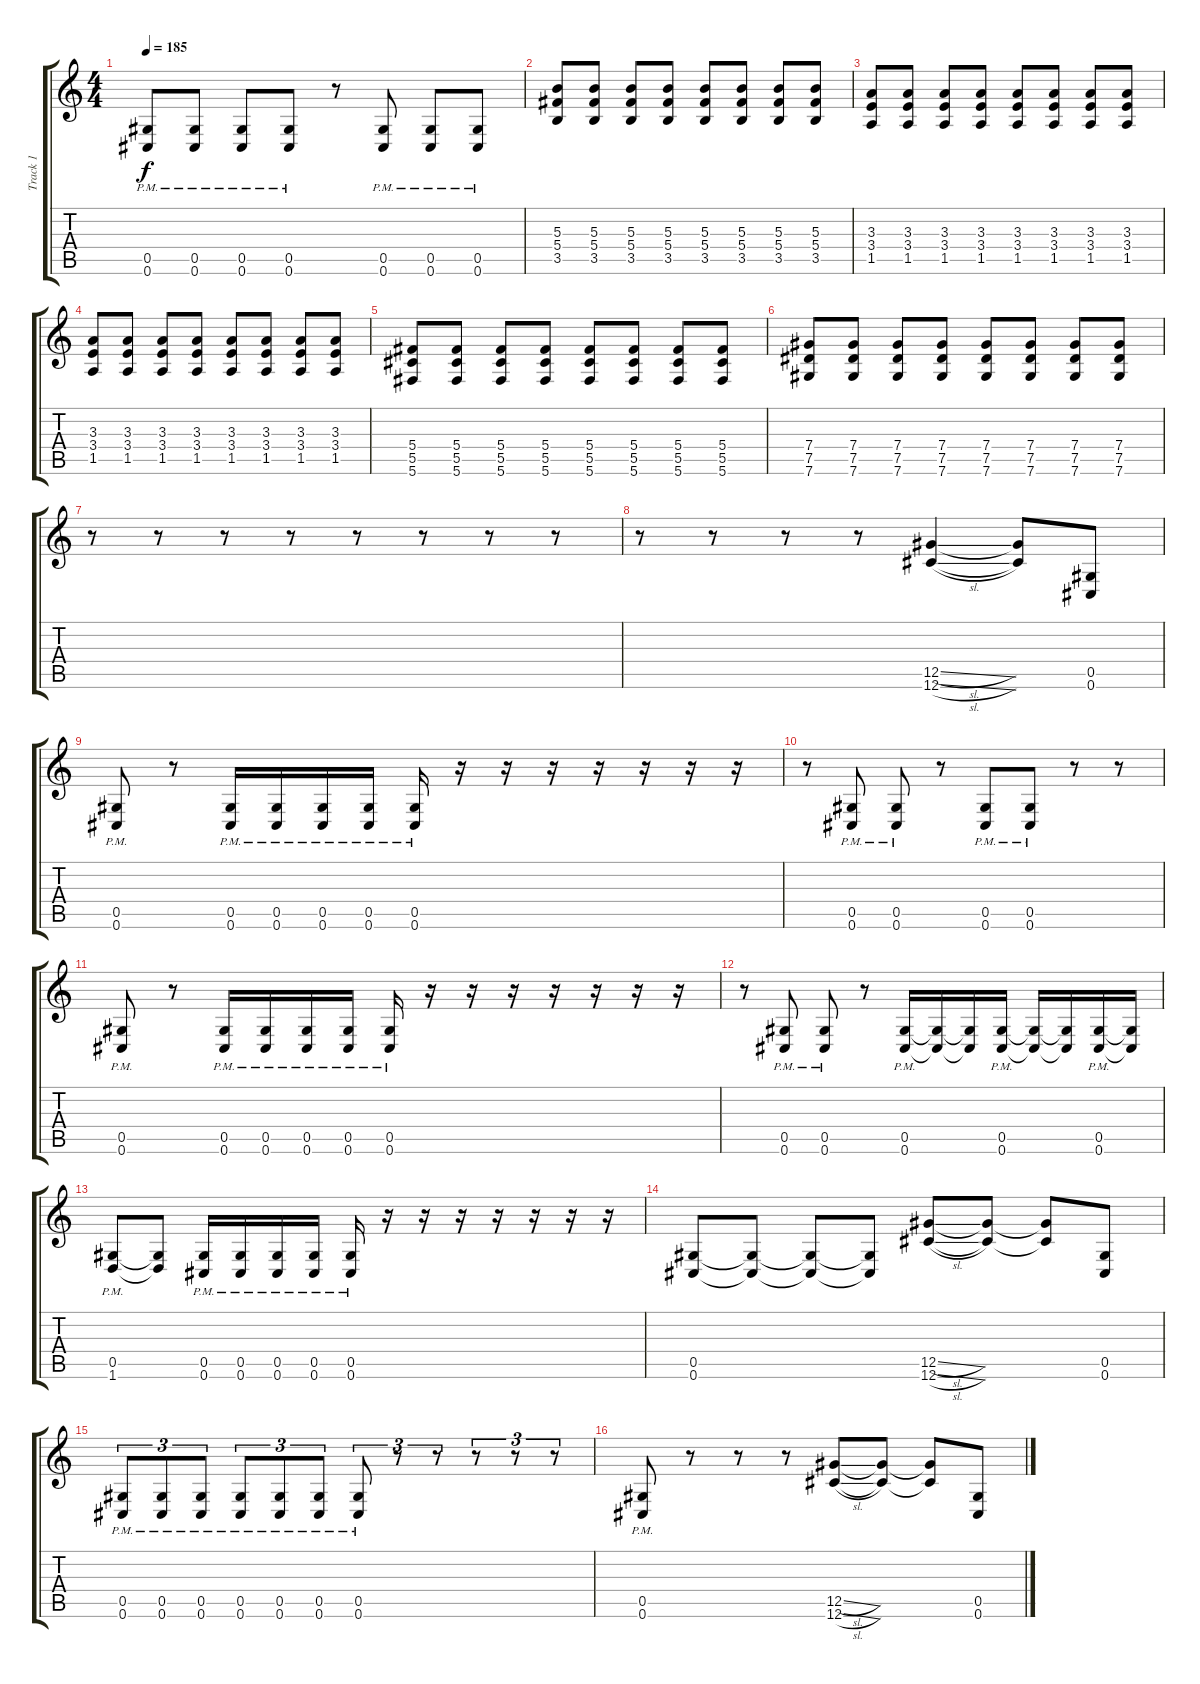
\track ("Track 1" "Track 1") {instrument distortionguitar}
\staff {score tabs}
\tuning (Eb4 Bb3 Gb3 Db3 Ab2 Db2) {hide}
\ts (4 4)
\tempo 185
\clef g2
\ks c
(0.5{pm} 0.6{pm}).8{dy f} (0.5{pm} 0.6{pm}).8 (0.5{pm} 0.6{pm}).8 (0.5{pm} 0.6{pm}).8 r.8 (0.5{pm} 0.6{pm}).8 (0.5{pm} 0.6{pm}).8 (0.5{pm} 0.6{pm}).8 |
(5.3 5.4 3.5).8 (5.3 5.4 3.5).8 (5.3 5.4 3.5).8 (5.3 5.4 3.5).8 (5.3 5.4 3.5).8 (5.3 5.4 3.5).8 (5.3 5.4 3.5).8 (5.3 5.4 3.5).8 |
(3.3 3.4 1.5).8 (3.3 3.4 1.5).8 (3.3 3.4 1.5).8 (3.3 3.4 1.5).8 (3.3 3.4 1.5).8 (3.3 3.4 1.5).8 (3.3 3.4 1.5).8 (3.3 3.4 1.5).8 |
(3.3 3.4 1.5).8 (3.3 3.4 1.5).8 (3.3 3.4 1.5).8 (3.3 3.4 1.5).8 (3.3 3.4 1.5).8 (3.3 3.4 1.5).8 (3.3 3.4 1.5).8 (3.3 3.4 1.5).8 |
(5.4 5.5 5.6).8 (5.4 5.5 5.6).8 (5.4 5.5 5.6).8 (5.4 5.5 5.6).8 (5.4 5.5 5.6).8 (5.4 5.5 5.6).8 (5.4 5.5 5.6).8 (5.4 5.5 5.6).8 |
(7.4 7.5 7.6).8 (7.4 7.5 7.6).8 (7.4 7.5 7.6).8 (7.4 7.5 7.6).8 (7.4 7.5 7.6).8 (7.4 7.5 7.6).8 (7.4 7.5 7.6).8 (7.4 7.5 7.6).8 |
r.8 r.8 r.8 r.8 r.8 r.8 r.8 r.8 |
r.8 r.8 r.8 r.8 (12.5{sl} 12.6{sl}).4 (12.5{t} 12.6{t}).8 (0.5 0.6).8 |
(0.5{pm} 0.6{pm}).8 r.8 (0.5{pm} 0.6{pm}).16 (0.5{pm} 0.6{pm}).16 (0.5{pm} 0.6{pm}).16 (0.5{pm} 0.6{pm}).16 (0.5{pm} 0.6{pm}).16 r.16 r.16 r.16 r.16 r.16 r.16 r.16 |
r.8 (0.5{pm} 0.6{pm}).8 (0.5{pm} 0.6{pm}).8 r.8 (0.5{pm} 0.6{pm}).8 (0.5{pm} 0.6{pm}).8 r.8 r.8 |
(0.5{pm} 0.6{pm}).8 r.8 (0.5{pm} 0.6{pm}).16 (0.5{pm} 0.6{pm}).16 (0.5{pm} 0.6{pm}).16 (0.5{pm} 0.6{pm}).16 (0.5{pm} 0.6{pm}).16 r.16 r.16 r.16 r.16 r.16 r.16 r.16 |
r.8 (0.5{pm} 0.6{pm}).8 (0.5{pm} 0.6{pm}).8 r.8 (0.5{pm} 0.6{pm}).16 (0.5{t} 0.6{t}).16 (0.5{t} 0.6{t}).16 (0.5{pm} 0.6{pm}).16 (0.5{t} 0.6{t}).16 (0.5{t} 0.6{t}).16 (0.5{pm} 0.6{pm}).16 (0.5{t} 0.6{t}).16 |
(0.5{pm} 1.6{pm}).8 (0.5{t} 1.6{t}).8 (0.5{pm} 0.6{pm}).16 (0.5{pm} 0.6{pm}).16 (0.5{pm} 0.6{pm}).16 (0.5{pm} 0.6{pm}).16 (0.5{pm} 0.6{pm}).16 r.16 r.16 r.16 r.16 r.16{volume 0} r.16 r.16 |
(0.5 0.6).8{volume 13} (0.5{t} 0.6{t}).8 (0.5{t} 0.6{t}).8 (0.5{t} 0.6{t}).8 (12.5{sl} 12.6{sl}).8 (12.5{t} 12.6{t}).8 (12.5{t} 12.6{t}).8 (0.5 0.6).8 |
(0.5{pm} 0.6{pm}).8{tu (3 2)} (0.5{pm} 0.6{pm}).8{tu (3 2)} (0.5{pm} 0.6{pm}).8{tu (3 2)} (0.5{pm} 0.6{pm}).8{tu (3 2)} (0.5{pm} 0.6{pm}).8{tu (3 2)} (0.5{pm} 0.6{pm}).8{tu (3 2)} (0.5{pm} 0.6{pm}).8{tu (3 2)} r.8{tu (3 2)} r.8{tu (3 2)} r.8{tu (3 2)} r.8{tu (3 2)} r.8{tu (3 2)} |
(0.5{pm} 0.6{pm}).8 r.8 r.8 r.8 (12.5{sl} 12.6{sl}).8 (12.5{t} 12.6{t}).8 (12.5{t} 12.6{t}).8 (0.5 0.6).8
